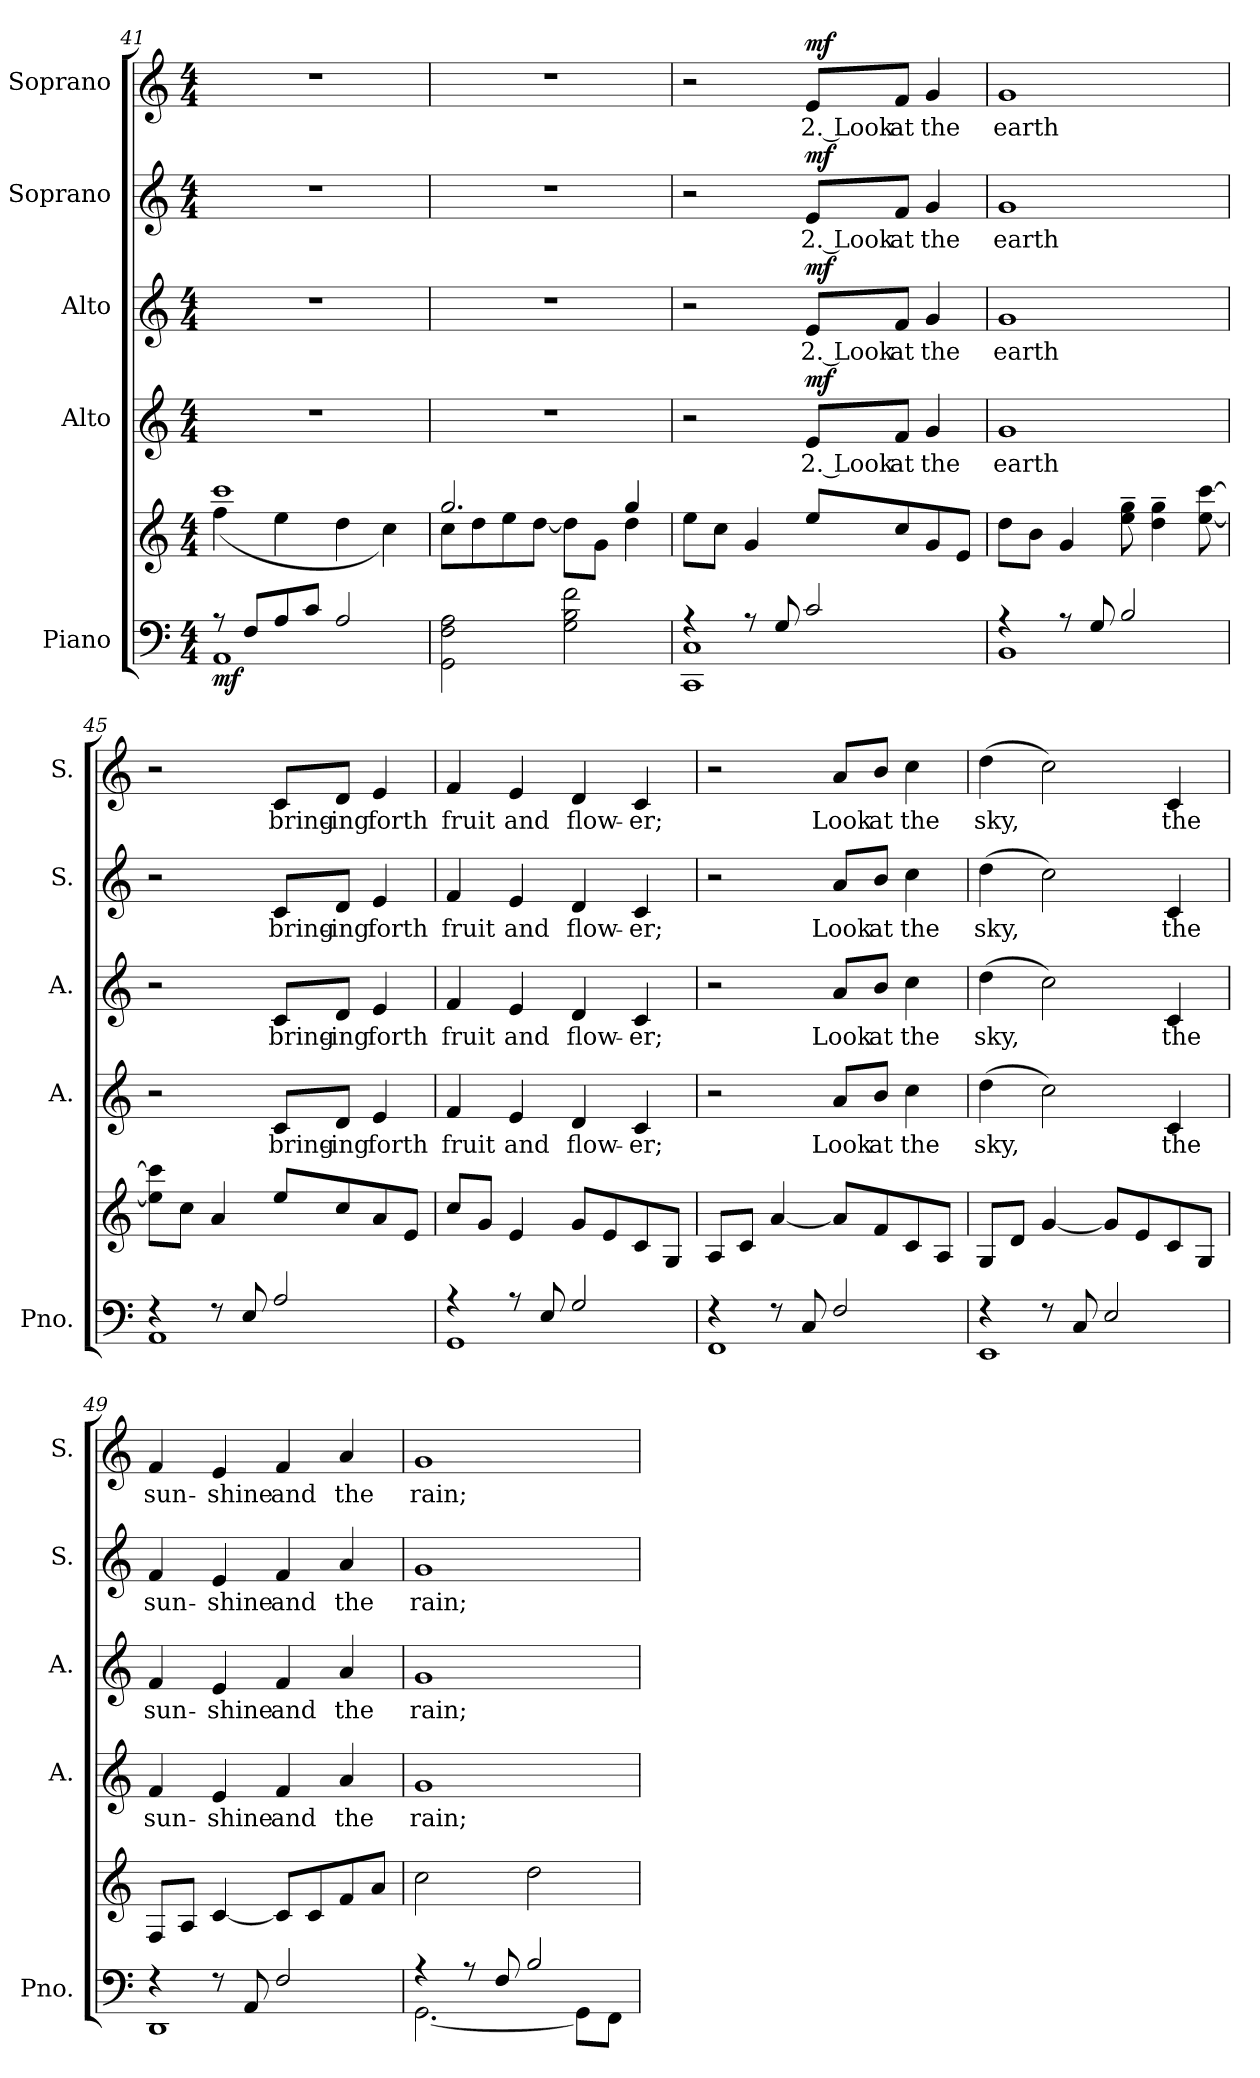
**kern	**kern	**dynam	**kern	**text	**dynam	**kern	**text	**dynam	**kern	**text	**dynam	**kern	**text	**dynam
*part5	*part5	*part5	*part4	*part4	*part4	*part3	*part3	*part3	*part2	*part2	*part2	*part1	*part1	*part1
*staff6	*staff5	*staff5/6	*staff4	*staff4	*staff4	*staff3	*staff3	*staff3	*staff2	*staff2	*staff2	*staff1	*staff1	*staff1
*I"Piano	*	*	*I"Alto	*	*	*I"Alto	*	*	*I"Soprano	*	*	*I"Soprano	*	*
*I'Pno.	*	*	*I'A.	*	*	*I'A.	*	*	*I'S.	*	*	*I'S.	*	*
*clefF4	*clefG2	*	*clefG2	*	*	*clefG2	*	*	*clefG2	*	*	*clefG2	*	*
*k[]	*k[]	*	*k[]	*	*	*k[]	*	*	*k[]	*	*	*k[]	*	*
*M4/4	*M4/4	*	*M4/4	*	*	*M4/4	*	*	*M4/4	*	*	*M4/4	*	*
=41	=41	=41	=41	=41	=41	=41	=41	=41	=41	=41	=41	=41	=41	=41
*^	*^	*	*	*	*	*	*	*	*	*	*	*	*	*
!	!	!	!	!LO:DY:b=2	!	!	!	!	!	!	!	!	!	!	!	!
8r	1AA	1ccc	(4ff\	mf	1r	.	.	1r	.	.	1r	.	.	1r	.	.
8F/L	.	.	.	.	.	.	.	.	.	.	.	.	.	.	.	.
8A/	.	.	4ee\	.	.	.	.	.	.	.	.	.	.	.	.	.
8c/J	.	.	.	.	.	.	.	.	.	.	.	.	.	.	.	.
2A/	.	.	4dd\	.	.	.	.	.	.	.	.	.	.	.	.	.
.	.	.	4cc\)	.	.	.	.	.	.	.	.	.	.	.	.	.
*v	*v	*	*	*	*	*	*	*	*	*	*	*	*	*	*	*
=42	=42	=42	=42	=42	=42	=42	=42	=42	=42	=42	=42	=42	=42	=42	=42
2GG\ 2F\ 2A\	2.gg/	8cc\L	.	1r	.	.	1r	.	.	1r	.	.	1r	.	.
.	.	8dd\	.	.	.	.	.	.	.	.	.	.	.	.	.
.	.	8ee\	.	.	.	.	.	.	.	.	.	.	.	.	.
.	.	[8dd\J	.	.	.	.	.	.	.	.	.	.	.	.	.
2G\ 2B\ 2f\	.	8dd\L]	.	.	.	.	.	.	.	.	.	.	.	.	.
.	.	8g\J	.	.	.	.	.	.	.	.	.	.	.	.	.
.	4gg/	4dd\	.	.	.	.	.	.	.	.	.	.	.	.	.
*	*v	*v	*	*	*	*	*	*	*	*	*	*	*	*	*
=43	=43	=43	=43	=43	=43	=43	=43	=43	=43	=43	=43	=43	=43	=43
*^	*	*	*	*	*	*	*	*	*	*	*	*	*	*
4r	1CC 1C	8ee\L	.	2r	.	.	2r	.	.	2r	.	.	2r	.	.
.	.	8cc\J	.	.	.	.	.	.	.	.	.	.	.	.	.
8r	.	4g/	.	.	.	.	.	.	.	.	.	.	.	.	.
8G/	.	.	.	.	.	.	.	.	.	.	.	.	.	.	.
!	!	!	!	!	!	!LO:DY:b	!	!	!LO:DY:b	!	!	!LO:DY:b	!	!	!LO:DY:b
2c/	.	8ee/L	.	8e/L	2. Look	mf	8e/L	2. Look	mf	8e/L	2. Look	mf	8e/L	2. Look	mf
.	.	8cc/	.	8f/J	at	.	8f/J	at	.	8f/J	at	.	8f/J	at	.
.	.	8g/	.	4g/	the	.	4g/	the	.	4g/	the	.	4g/	the	.
.	.	8e/J	.	.	.	.	.	.	.	.	.	.	.	.	.
!!LO:LB:g=z
=44	=44	=44	=44	=44	=44	=44	=44	=44	=44	=44	=44	=44	=44	=44	=44
4r	1BB	8dd\L	.	1g	earth	.	1g	earth	.	1g	earth	.	1g	earth	.
.	.	8b\J	.	.	.	.	.	.	.	.	.	.	.	.	.
8r	.	4g/	.	.	.	.	.	.	.	.	.	.	.	.	.
8G/	.	.	.	.	.	.	.	.	.	.	.	.	.	.	.
2B/	.	8ee\~ 8gg\~	.	.	.	.	.	.	.	.	.	.	.	.	.
.	.	4dd\~ 4gg\~	.	.	.	.	.	.	.	.	.	.	.	.	.
.	.	[8ee\ [8ccc\	.	.	.	.	.	.	.	.	.	.	.	.	.
=45	=45	=45	=45	=45	=45	=45	=45	=45	=45	=45	=45	=45	=45	=45	=45
4r	1AA	8ee\] 8ccc\]L	.	2r	.	.	2r	.	.	2r	.	.	2r	.	.
.	.	8cc\J	.	.	.	.	.	.	.	.	.	.	.	.	.
8r	.	4a/	.	.	.	.	.	.	.	.	.	.	.	.	.
8E/	.	.	.	.	.	.	.	.	.	.	.	.	.	.	.
2A/	.	8ee/L	.	8c/L	bring-	.	8c/L	bring-	.	8c/L	bring-	.	8c/L	bring-	.
.	.	8cc/	.	8d/J	-ing	.	8d/J	-ing	.	8d/J	-ing	.	8d/J	-ing	.
.	.	8a/	.	4e/	forth	.	4e/	forth	.	4e/	forth	.	4e/	forth	.
.	.	8e/J	.	.	.	.	.	.	.	.	.	.	.	.	.
=46	=46	=46	=46	=46	=46	=46	=46	=46	=46	=46	=46	=46	=46	=46	=46
4r	1GG	8cc/L	.	4f/	fruit	.	4f/	fruit	.	4f/	fruit	.	4f/	fruit	.
.	.	8g/J	.	.	.	.	.	.	.	.	.	.	.	.	.
8r	.	4e/	.	4e/	and	.	4e/	and	.	4e/	and	.	4e/	and	.
8E/	.	.	.	.	.	.	.	.	.	.	.	.	.	.	.
2G/	.	8g/L	.	4d/	flow-	.	4d/	flow-	.	4d/	flow-	.	4d/	flow-	.
.	.	8e/	.	.	.	.	.	.	.	.	.	.	.	.	.
.	.	8c/	.	4c/	-er;	.	4c/	-er;	.	4c/	-er;	.	4c/	-er;	.
.	.	8G/J	.	.	.	.	.	.	.	.	.	.	.	.	.
=47	=47	=47	=47	=47	=47	=47	=47	=47	=47	=47	=47	=47	=47	=47	=47
4r	1FF	8A/L	.	2r	.	.	2r	.	.	2r	.	.	2r	.	.
.	.	8c/J	.	.	.	.	.	.	.	.	.	.	.	.	.
8r	.	[4a/	.	.	.	.	.	.	.	.	.	.	.	.	.
8C/	.	.	.	.	.	.	.	.	.	.	.	.	.	.	.
2F/	.	8a/L]	.	8a/L	Look	.	8a/L	Look	.	8a/L	Look	.	8a/L	Look	.
.	.	8f/	.	8b/J	at	.	8b/J	at	.	8b/J	at	.	8b/J	at	.
.	.	8c/	.	4cc\	the	.	4cc\	the	.	4cc\	the	.	4cc\	the	.
.	.	8A/J	.	.	.	.	.	.	.	.	.	.	.	.	.
!!LO:PB:g=z
=48	=48	=48	=48	=48	=48	=48	=48	=48	=48	=48	=48	=48	=48	=48	=48
4r	1EE	8G/L	.	(4dd\	sky,	.	(4dd\	sky,	.	(4dd\	sky,	.	(4dd\	sky,	.
.	.	8d/J	.	.	.	.	.	.	.	.	.	.	.	.	.
8r	.	[4g/	.	2cc\)	.	.	2cc\)	.	.	2cc\)	.	.	2cc\)	.	.
8C/	.	.	.	.	.	.	.	.	.	.	.	.	.	.	.
2E/	.	8g/L]	.	.	.	.	.	.	.	.	.	.	.	.	.
.	.	8e/	.	.	.	.	.	.	.	.	.	.	.	.	.
.	.	8c/	.	4c/	the	.	4c/	the	.	4c/	the	.	4c/	the	.
.	.	8G/J	.	.	.	.	.	.	.	.	.	.	.	.	.
=49	=49	=49	=49	=49	=49	=49	=49	=49	=49	=49	=49	=49	=49	=49	=49
4r	1DD	8F/L	.	4f/	sun-	.	4f/	sun-	.	4f/	sun-	.	4f/	sun-	.
.	.	8A/J	.	.	.	.	.	.	.	.	.	.	.	.	.
8r	.	[4c/	.	4e/	-shine	.	4e/	-shine	.	4e/	-shine	.	4e/	-shine	.
8AA/	.	.	.	.	.	.	.	.	.	.	.	.	.	.	.
2F/	.	8c/L]	.	4f/	and	.	4f/	and	.	4f/	and	.	4f/	and	.
.	.	8c/	.	.	.	.	.	.	.	.	.	.	.	.	.
.	.	8f/	.	4a/	the	.	4a/	the	.	4a/	the	.	4a/	the	.
.	.	8a/J	.	.	.	.	.	.	.	.	.	.	.	.	.
=50	=50	=50	=50	=50	=50	=50	=50	=50	=50	=50	=50	=50	=50	=50	=50
4r	[2.GG\	2cc\	.	1g	rain;	.	1g	rain;	.	1g	rain;	.	1g	rain;	.
8r	.	.	.	.	.	.	.	.	.	.	.	.	.	.	.
8F/	.	.	.	.	.	.	.	.	.	.	.	.	.	.	.
2B/	.	2dd\	.	.	.	.	.	.	.	.	.	.	.	.	.
.	8GG\L]	.	.	.	.	.	.	.	.	.	.	.	.	.	.
.	8FF\J	.	.	.	.	.	.	.	.	.	.	.	.	.	.
*v	*v	*	*	*	*	*	*	*	*	*	*	*	*	*	*
=	=	=	=	=	=	=	=	=	=	=	=	=	=	=
*-	*-	*-	*-	*-	*-	*-	*-	*-	*-	*-	*-	*-	*-	*-
